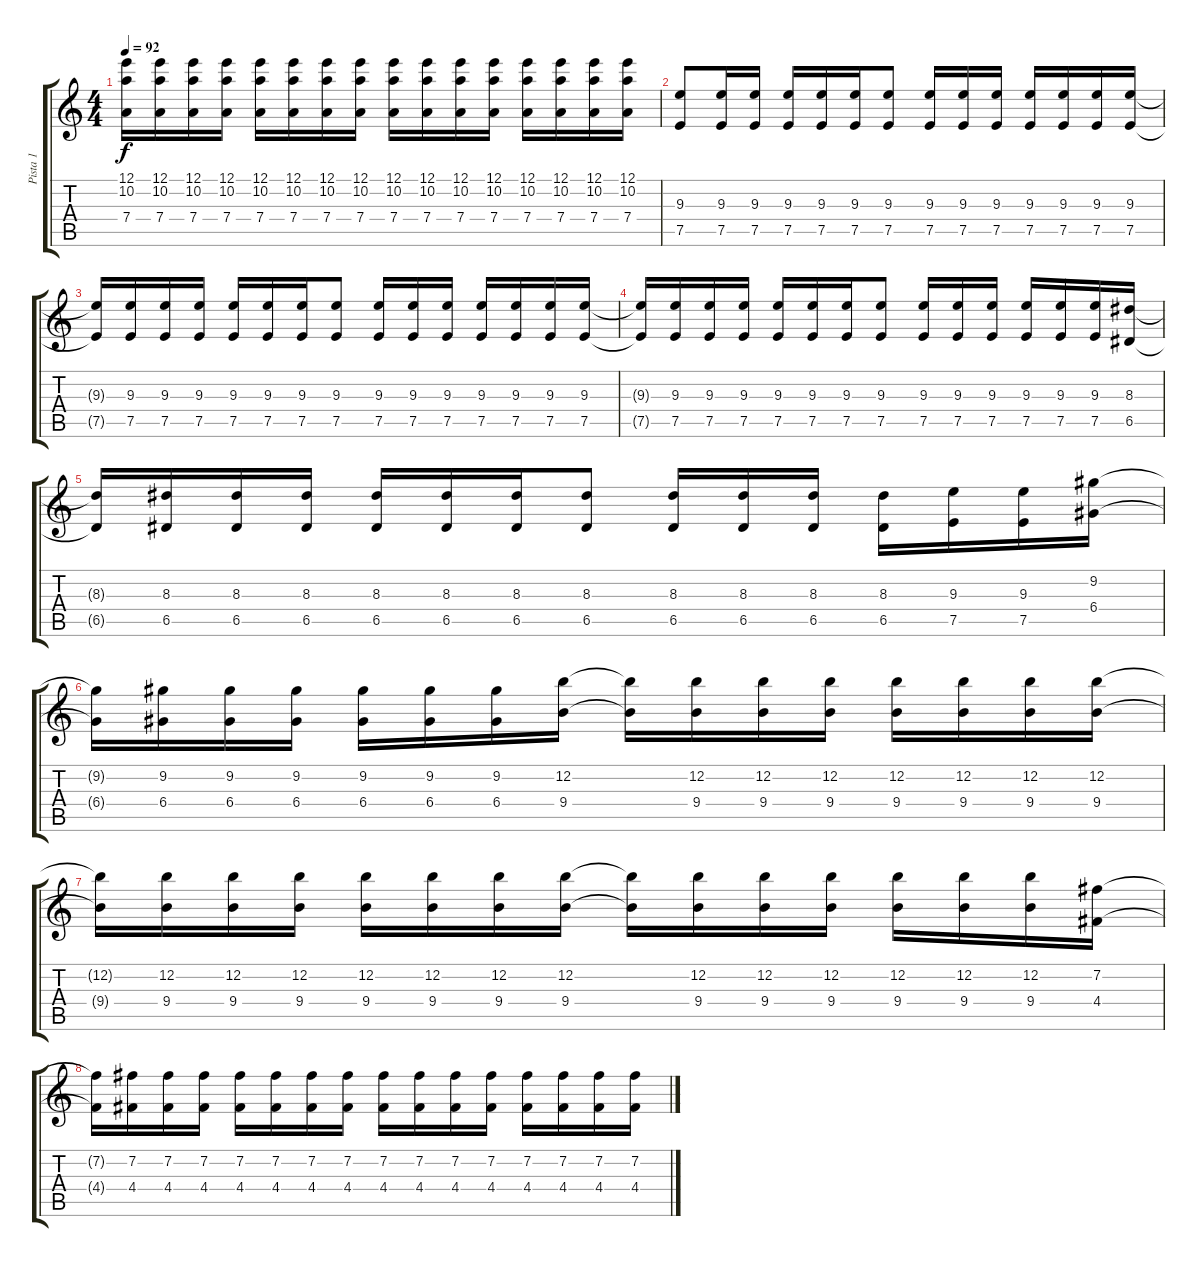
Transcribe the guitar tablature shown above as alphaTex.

\track ("Pista 1" "Pista 1") {instrument overdrivenguitar}
\staff {score tabs}
\tuning (E4 B3 G3 D3 A2 E2) {hide}
\ts (4 4)
\tempo 92
\clef g2
\ks c
(12.1{t} 10.2{t} 7.4{t}).16{dy f} (12.1 10.2 7.4).16 (12.1 10.2 7.4).16 (12.1 10.2 7.4).16 (12.1 10.2 7.4).16 (12.1 10.2 7.4).16 (12.1 10.2 7.4).16 (12.1 10.2 7.4).16 (12.1 10.2 7.4).16 (12.1 10.2 7.4).16 (12.1 10.2 7.4).16 (12.1 10.2 7.4).16 (12.1 10.2 7.4).16 (12.1 10.2 7.4).16 (12.1 10.2 7.4).16 (12.1 10.2 7.4).16 |
(9.3 7.5).8 (9.3 7.5).16 (9.3 7.5).16 (9.3 7.5).16 (9.3 7.5).16 (9.3 7.5).16 (9.3 7.5).8 (9.3 7.5).16 (9.3 7.5).16 (9.3 7.5).16 (9.3 7.5).16 (9.3 7.5).16 (9.3 7.5).16 (9.3 7.5).16 |
(9.3{t} 7.5{t}).16 (9.3 7.5).16 (9.3 7.5).16 (9.3 7.5).16 (9.3 7.5).16 (9.3 7.5).16 (9.3 7.5).16 (9.3 7.5).8 (9.3 7.5).16 (9.3 7.5).16 (9.3 7.5).16 (9.3 7.5).16 (9.3 7.5).16 (9.3 7.5).16 (9.3 7.5).16 |
(9.3{t} 7.5{t}).16 (9.3 7.5).16 (9.3 7.5).16 (9.3 7.5).16 (9.3 7.5).16 (9.3 7.5).16 (9.3 7.5).16 (9.3 7.5).8 (9.3 7.5).16 (9.3 7.5).16 (9.3 7.5).16 (9.3 7.5).16 (9.3 7.5).16 (9.3 7.5).16 (8.3 6.5).16 |
(8.3{t} 6.5{t}).16 (8.3 6.5).16 (8.3 6.5).16 (8.3 6.5).16 (8.3 6.5).16 (8.3 6.5).16 (8.3 6.5).16 (8.3 6.5).8 (8.3 6.5).16 (8.3 6.5).16 (8.3 6.5).16 (8.3 6.5).16 (9.3 7.5).16 (9.3 7.5).16 (9.2 6.4).16 |
(9.2{t} 6.4{t}).16 (9.2 6.4).16 (9.2 6.4).16 (9.2 6.4).16 (9.2 6.4).16 (9.2 6.4).16 (9.2 6.4).16 (12.2 9.4).16 (12.2{t} 9.4{t}).16 (12.2 9.4).16 (12.2 9.4).16 (12.2 9.4).16 (12.2 9.4).16 (12.2 9.4).16 (12.2 9.4).16 (12.2 9.4).16 |
(12.2{t} 9.4{t}).16 (12.2 9.4).16 (12.2 9.4).16 (12.2 9.4).16 (12.2 9.4).16 (12.2 9.4).16 (12.2 9.4).16 (12.2 9.4).16 (12.2{t} 9.4{t}).16 (12.2 9.4).16 (12.2 9.4).16 (12.2 9.4).16 (12.2 9.4).16 (12.2 9.4).16 (12.2 9.4).16 (7.2 4.4).16 |
(7.2{t} 4.4{t}).16 (7.2 4.4).16 (7.2 4.4).16 (7.2 4.4).16 (7.2 4.4).16 (7.2 4.4).16 (7.2 4.4).16 (7.2 4.4).16 (7.2 4.4).16 (7.2 4.4).16 (7.2 4.4).16 (7.2 4.4).16 (7.2 4.4).16 (7.2 4.4).16 (7.2 4.4).16 (7.2 4.4).16
